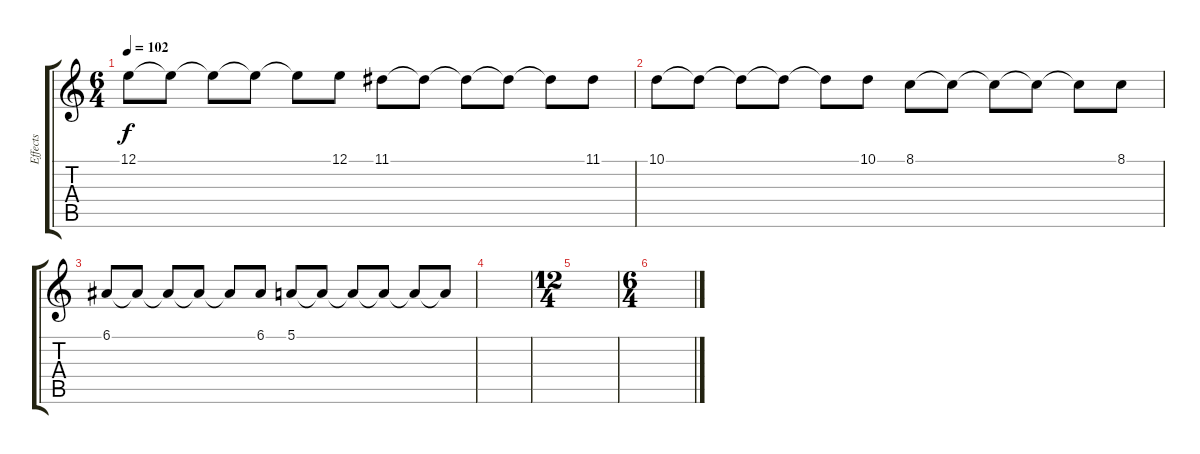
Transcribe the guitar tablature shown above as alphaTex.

\track ("Effects" "Effects") {instrument pad2warm}
\staff {score tabs}
\tuning (E4 B3 G3 D3 A2 E2) {hide}
\ts (6 4)
\tempo 102
\clef g2
\ks c
12.1.8{dy f} 12.1{t}.8 12.1{t}.8 12.1{t}.8 12.1{t}.8 12.1.8 11.1.8 11.1{t}.8 11.1{t}.8 11.1{t}.8 11.1{t}.8 11.1.8 |
10.1.8 10.1{t}.8 10.1{t}.8 10.1{t}.8 10.1{t}.8 10.1.8 8.1.8 8.1{t}.8 8.1{t}.8 8.1{t}.8 8.1{t}.8 8.1.8 |
6.1.8 6.1{t}.8 6.1{t}.8 6.1{t}.8 6.1{t}.8 6.1.8 5.1.8 5.1{t}.8 5.1{t}.8 5.1{t}.8 5.1{t}.8 5.1{t}.8 |
|
\ts (12 4)
|
\ts (6 4)
